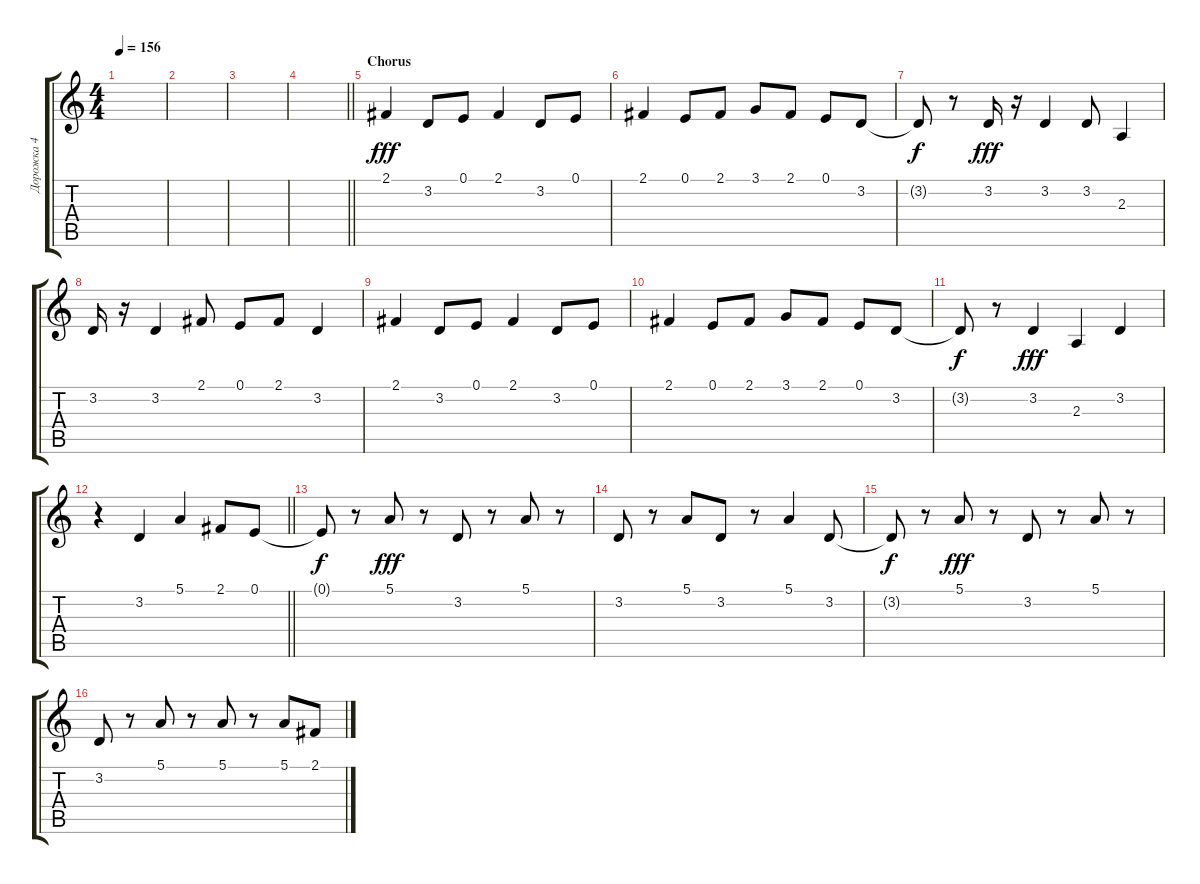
\track ("Дорожка 4" "Дорожка 4") {instrument altosax}
\staff {score tabs}
\tuning (E4 B3 G3 D3 A2 E2) {hide}
\ts (4 4)
\tempo 156
\clef g2
\ks c
|
|
|
\barLineRight lightlight
|
\section ("" "Chorus")
2.1.4{dy fff volume 16} 3.2.8 0.1.8 2.1.4 3.2.8 0.1.8 |
2.1.4 0.1.8 2.1.8 3.1.8 2.1.8 0.1.8 3.2.8 |
3.2{t}.8{dy f} r.8 3.2.16{dy fff} r.16 3.2.4 3.2.8 2.3.4 |
3.2.16 r.16 3.2.4 2.1.8 0.1.8 2.1.8 3.2.4 |
2.1.4 3.2.8 0.1.8 2.1.4 3.2.8 0.1.8 |
2.1.4 0.1.8 2.1.8 3.1.8 2.1.8 0.1.8 3.2.8 |
3.2{t}.8{dy f} r.8 3.2.4{dy fff} 2.3.4 3.2.4 |
\barLineRight lightlight
r.4 3.2.4 5.1.4 2.1.8 0.1.8 |
0.1{t}.8{dy f} r.8 5.1.8{dy fff} r.8 3.2.8 r.8 5.1.8 r.8 |
3.2.8 r.8 5.1.8 3.2.8 r.8 5.1.4 3.2.8 |
3.2{t}.8{dy f} r.8 5.1.8{dy fff} r.8 3.2.8 r.8 5.1.8 r.8 |
3.2.8 r.8 5.1.8 r.8 5.1.8 r.8 5.1.8 2.1.8
